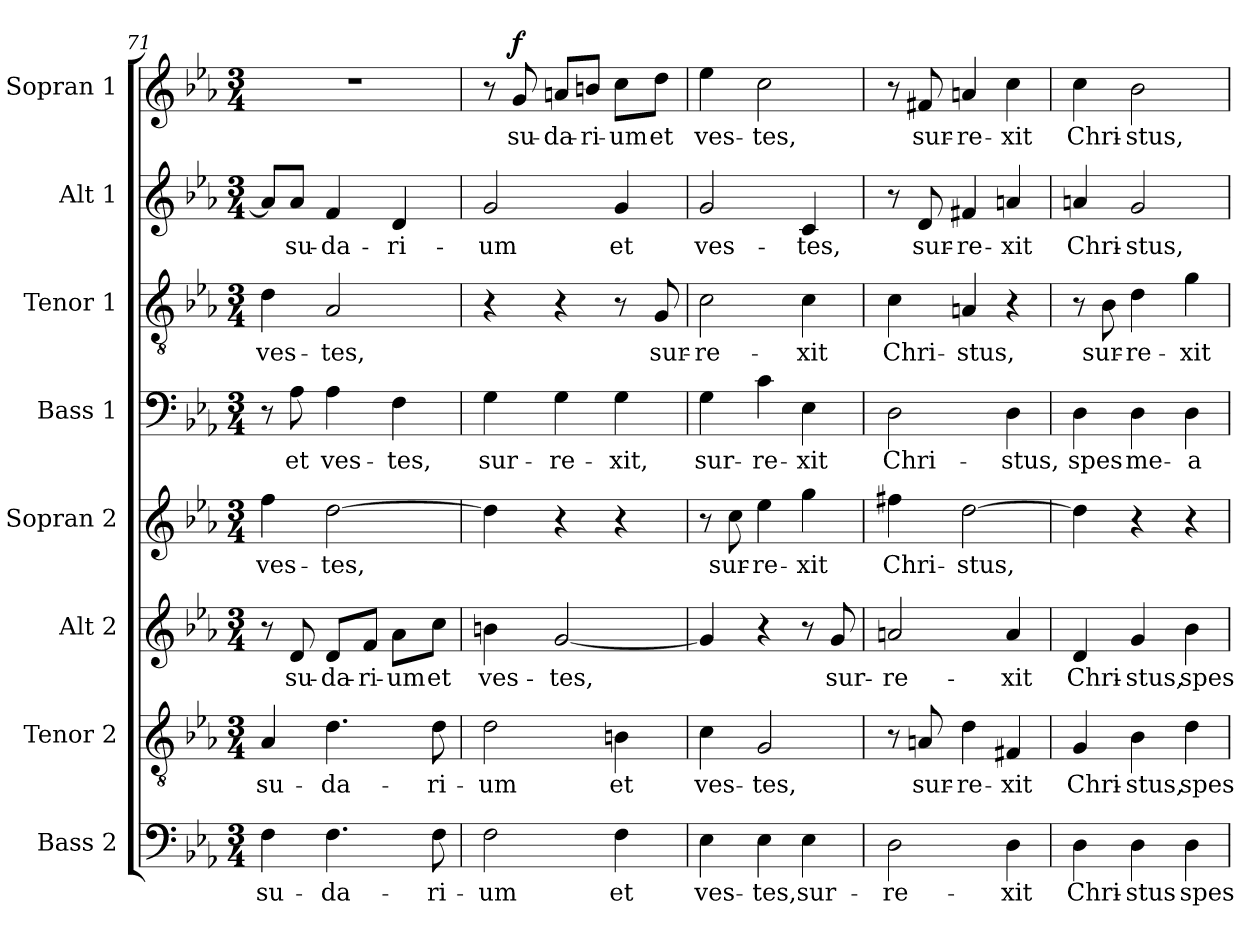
**kern	**text	**kern	**text	**kern	**text	**kern	**text	**kern	**text	**kern	**text	**kern	**text	**kern	**text	**dynam
*part8	*part8	*part7	*part7	*part6	*part6	*part5	*part5	*part4	*part4	*part3	*part3	*part2	*part2	*part1	*part1	*part1
*staff8	*staff8	*staff7	*staff7	*staff6	*staff6	*staff5	*staff5	*staff4	*staff4	*staff3	*staff3	*staff2	*staff2	*staff1	*staff1	*staff1
*I"Bass 2	*	*I"Tenor 2	*	*I"Alt 2	*	*I"Sopran 2	*	*I"Bass 1	*	*I"Tenor 1	*	*I"Alt 1	*	*I"Sopran 1	*	*
*I'B. 2	*	*I'T. 2	*	*I'A. 2	*	*I'S. 2	*	*I'B. 1	*	*I'T. 1	*	*I'A. 1	*	*I'S. 1	*	*
*clefF4	*	*clefGv2	*	*clefG2	*	*clefG2	*	*clefF4	*	*clefGv2	*	*clefG2	*	*clefG2	*	*
*k[b-e-a-]	*	*k[b-e-a-]	*	*k[b-e-a-]	*	*k[b-e-a-]	*	*k[b-e-a-]	*	*k[b-e-a-]	*	*k[b-e-a-]	*	*k[b-e-a-]	*	*
*E-:	*	*E-:	*	*E-:	*	*E-:	*	*E-:	*	*E-:	*	*E-:	*	*E-:	*	*
*M3/4	*	*M3/4	*	*M3/4	*	*M3/4	*	*M3/4	*	*M3/4	*	*M3/4	*	*M3/4	*	*
=71	=71	=71	=71	=71	=71	=71	=71	=71	=71	=71	=71	=71	=71	=71	=71	=71
!	!LO:LY:b	!	!LO:LY:b	!	!	!	!LO:LY:b	!	!	!	!LO:LY:b	!	!	!	!	!
4F\	su-	4A-/	su-	8r	.	4ff\	ves-	8r	.	4d\	ves-	8a-/L]	.	2.r	.	.
!	!	!	!	!	!LO:LY:b	!	!	!	!LO:LY:b	!	!	!	!LO:LY:b	!	!	!
.	.	.	.	8d/	su-	.	.	8A-\	et	.	.	8a-/J	su-	.	.	.
!	!LO:LY:b	!	!LO:LY:b	!	!LO:LY:b	!	!LO:LY:b	!	!LO:LY:b	!	!LO:LY:b	!	!LO:LY:b	!	!	!
4.F\	-da-	4.d\	-da-	8d/L	-da-	[2dd\	-tes,	4A-\	ves-	2A-/	-tes,	4f/	-da-	.	.	.
!	!	!	!	!	!LO:LY:b	!	!	!	!	!	!	!	!	!	!	!
.	.	.	.	8f/J	-ri-	.	.	.	.	.	.	.	.	.	.	.
!	!	!	!	!	!LO:LY:b	!	!	!	!LO:LY:b	!	!	!	!LO:LY:b	!	!	!
.	.	.	.	8a-\L	-um	.	.	4F\	-tes,	.	.	4d/	-ri-	.	.	.
!	!LO:LY:b	!	!LO:LY:b	!	!LO:LY:b	!	!	!	!	!	!	!	!	!	!	!
8F\	-ri-	8d\	-ri-	8cc\J	et	.	.	.	.	.	.	.	.	.	.	.
=72	=72	=72	=72	=72	=72	=72	=72	=72	=72	=72	=72	=72	=72	=72	=72	=72
!	!LO:LY:b	!	!LO:LY:b	!	!LO:LY:b	!	!	!	!LO:LY:b	!	!	!	!LO:LY:b	!	!	!
2F\	-um	2d\	-um	4bn\	ves-	4dd\]	.	4G\	sur-	4r	.	2g/	-um	8r	.	.
!	!	!	!	!	!	!	!	!	!	!	!	!	!	!	!LO:LY:b	!LO:DY:a
.	.	.	.	.	.	.	.	.	.	.	.	.	.	8g/	su-	f
!	!	!	!	!	!LO:LY:b	!	!	!	!LO:LY:b	!	!	!	!	!	!LO:LY:b	!
.	.	.	.	[2g/	-tes,	4r	.	4G\	-re-	4r	.	.	.	8an/L	-da-	.
!	!	!	!	!	!	!	!	!	!	!	!	!	!	!	!LO:LY:b	!
.	.	.	.	.	.	.	.	.	.	.	.	.	.	8bn/J	-ri-	.
!	!LO:LY:b	!	!LO:LY:b	!	!	!	!	!	!LO:LY:b	!	!	!	!LO:LY:b	!	!LO:LY:b	!
4F\	et	4Bn\	et	.	.	4r	.	4G\	-xit,	8r	.	4g/	et	8cc\L	-um	.
!	!	!	!	!	!	!	!	!	!	!	!LO:LY:b	!	!	!	!LO:LY:b	!
.	.	.	.	.	.	.	.	.	.	8G/	sur-	.	.	8dd\J	et	.
=73	=73	=73	=73	=73	=73	=73	=73	=73	=73	=73	=73	=73	=73	=73	=73	=73
!	!LO:LY:b	!	!LO:LY:b	!	!	!	!	!	!LO:LY:b	!	!LO:LY:b	!	!LO:LY:b	!	!LO:LY:b	!
4E-\	ves-	4c\	ves-	4g/]	.	8r	.	4G\	sur-	2c\	-re-	2g/	ves-	4ee-\	ves-	.
!	!	!	!	!	!	!	!LO:LY:b	!	!	!	!	!	!	!	!	!
.	.	.	.	.	.	8cc\	sur-	.	.	.	.	.	.	.	.	.
!	!LO:LY:b	!	!LO:LY:b	!	!	!	!LO:LY:b	!	!LO:LY:b	!	!	!	!	!	!LO:LY:b	!
4E-\	-tes,	2G/	-tes,	4r	.	4ee-\	-re-	4c\	-re-	.	.	.	.	2cc\	-tes,	.
!	!LO:LY:b	!	!	!	!	!	!LO:LY:b	!	!LO:LY:b	!	!LO:LY:b	!	!LO:LY:b	!	!	!
4E-\	sur-	.	.	8r	.	4gg\	-xit	4E-\	-xit	4c\	-xit	4c/	-tes,	.	.	.
!	!	!	!	!	!LO:LY:b	!	!	!	!	!	!	!	!	!	!	!
.	.	.	.	8g/	sur-	.	.	.	.	.	.	.	.	.	.	.
!!LO:LB:g=z
=74	=74	=74	=74	=74	=74	=74	=74	=74	=74	=74	=74	=74	=74	=74	=74	=74
!	!LO:LY:b	!	!	!	!LO:LY:b	!	!LO:LY:b	!	!LO:LY:b	!	!LO:LY:b	!	!	!	!	!
2D\	-re-	8r	.	2an/	-re-	4ff#X\	Chri-	2D\	Chri-	4c\	Chri-	8r	.	8r	.	.
!	!	!	!LO:LY:b	!	!	!	!	!	!	!	!	!	!LO:LY:b	!	!LO:LY:b	!
.	.	8An/	sur-	.	.	.	.	.	.	.	.	8d/	sur-	8f#X/	sur-	.
!	!	!	!LO:LY:b	!	!	!	!LO:LY:b	!	!	!	!LO:LY:b	!	!LO:LY:b	!	!LO:LY:b	!
.	.	4d\	-re-	.	.	[2dd\	-stus,	.	.	4An/	-stus,	4f#X/	-re-	4an/	-re-	.
!	!LO:LY:b	!	!LO:LY:b	!	!LO:LY:b	!	!	!	!LO:LY:b	!	!	!	!LO:LY:b	!	!LO:LY:b	!
4D\	-xit	4F#X/	-xit	4a/	-xit	.	.	4D\	-stus,	4r	.	4an/	-xit	4cc\	-xit	.
=75	=75	=75	=75	=75	=75	=75	=75	=75	=75	=75	=75	=75	=75	=75	=75	=75
!	!LO:LY:b	!	!LO:LY:b	!	!LO:LY:b	!	!	!	!LO:LY:b	!	!	!	!LO:LY:b	!	!LO:LY:b	!
4D\	Chri-	4G/	Chri-	4d/	Chri-	4dd\]	.	4D\	spes	8r	.	4an/	Chri-	4cc\	Chri-	.
!	!	!	!	!	!	!	!	!	!	!	!LO:LY:b	!	!	!	!	!
.	.	.	.	.	.	.	.	.	.	8B-\	sur-	.	.	.	.	.
!	!LO:LY:b	!	!LO:LY:b	!	!LO:LY:b	!	!	!	!LO:LY:b	!	!LO:LY:b	!	!LO:LY:b	!	!LO:LY:b	!
4D\	-stus	4B-\	-stus,	4g/	-stus,	4r	.	4D\	me-	4d\	-re-	2g/	-stus,	2b-\	-stus,	.
!	!LO:LY:b	!	!LO:LY:b	!	!LO:LY:b	!	!	!	!LO:LY:b	!	!LO:LY:b	!	!	!	!	!
4D\	spes	4d\	spes	4b-\	spes	4r	.	4D\	-a	4g\	-xit	.	.	.	.	.
=	=	=	=	=	=	=	=	=	=	=	=	=	=	=	=	=
*-	*-	*-	*-	*-	*-	*-	*-	*-	*-	*-	*-	*-	*-	*-	*-	*-
